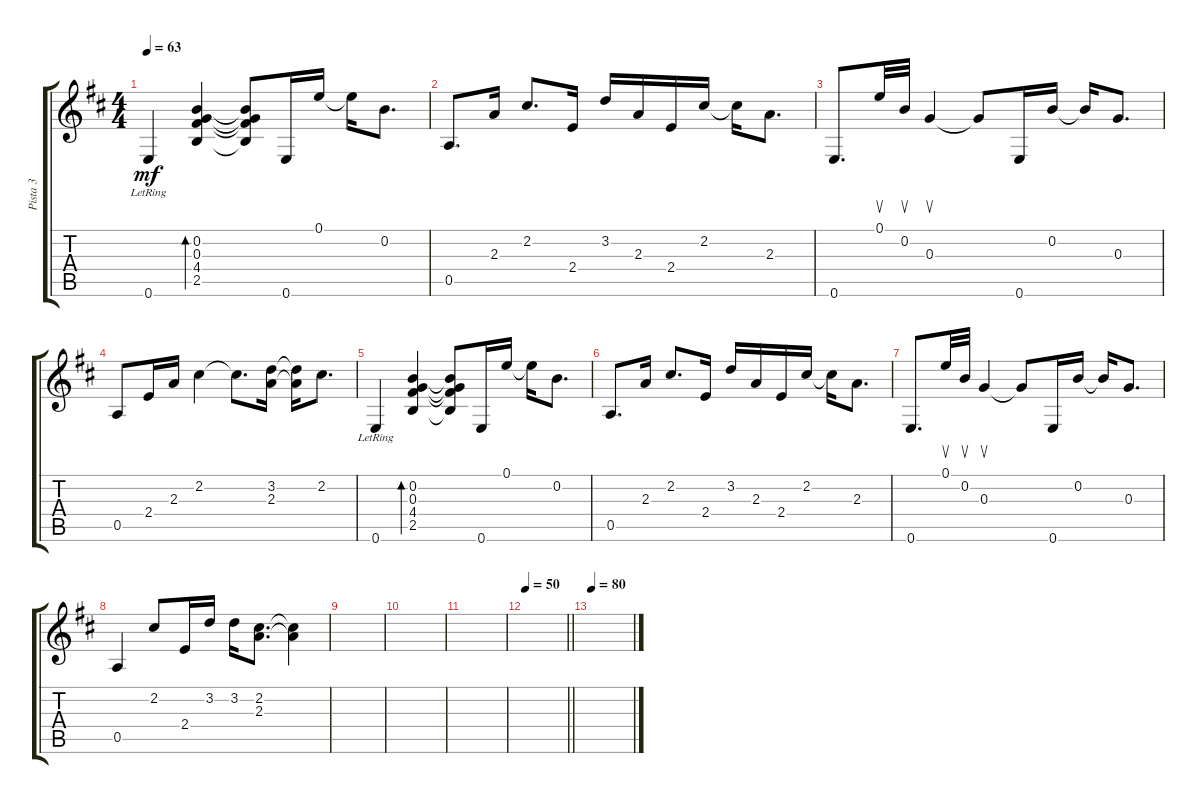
\track ("Pista 3" "Pista 3") {mute instrument electricguitarclean}
\staff {score tabs}
\tuning (E4 B3 G3 D3 A2 E2) {hide}
\ts (4 4)
\tempo 63
\clef g2
\ks d
0.6{lr}.4{dy mf} (0.2 0.3 4.4 2.5).4{bd 30} (0.2{t} 0.3{t} 4.4{t} 2.5{t}).8 0.6.16 0.1.16 0.1{t}.16 0.2.8{d} |
0.5.8{d} 2.3.16 2.2.8{d} 2.4.16 3.2.16 2.3.16 2.4.16 2.2.16 2.2{t}.16 2.3.8{d} |
0.6.8{d} 0.1.32{su} 0.2.32{su} 0.3.4{su} 0.3{t}.8 0.6.16 0.2.16 0.2{t}.16 0.3.8{d} |
0.5.8 2.4.16 2.3.16 2.2.4 2.2{t}.8{d} (3.2 2.3).16 (3.2{t} 2.3{t}).16 2.2.8{d} |
0.6{lr}.4 (0.2 0.3 4.4 2.5).4{bd 30} (0.2{t} 0.3{t} 4.4{t} 2.5{t}).8 0.6.16 0.1.16 0.1{t}.16 0.2.8{d} |
0.5.8{d} 2.3.16 2.2.8{d} 2.4.16 3.2.16 2.3.16 2.4.16 2.2.16 2.2{t}.16 2.3.8{d} |
0.6.8{d} 0.1.32{su} 0.2.32{su} 0.3.4{su} 0.3{t}.8 0.6.16 0.2.16 0.2{t}.16 0.3.8{d} |
0.5.4 2.2.8 2.4.16 3.2.16 3.2.16 (2.2 2.3).8{d} (2.2{t} 2.3{t}).4 |
|
|
|
\tempo 50
\barLineRight lightlight
|
\tempo 80
